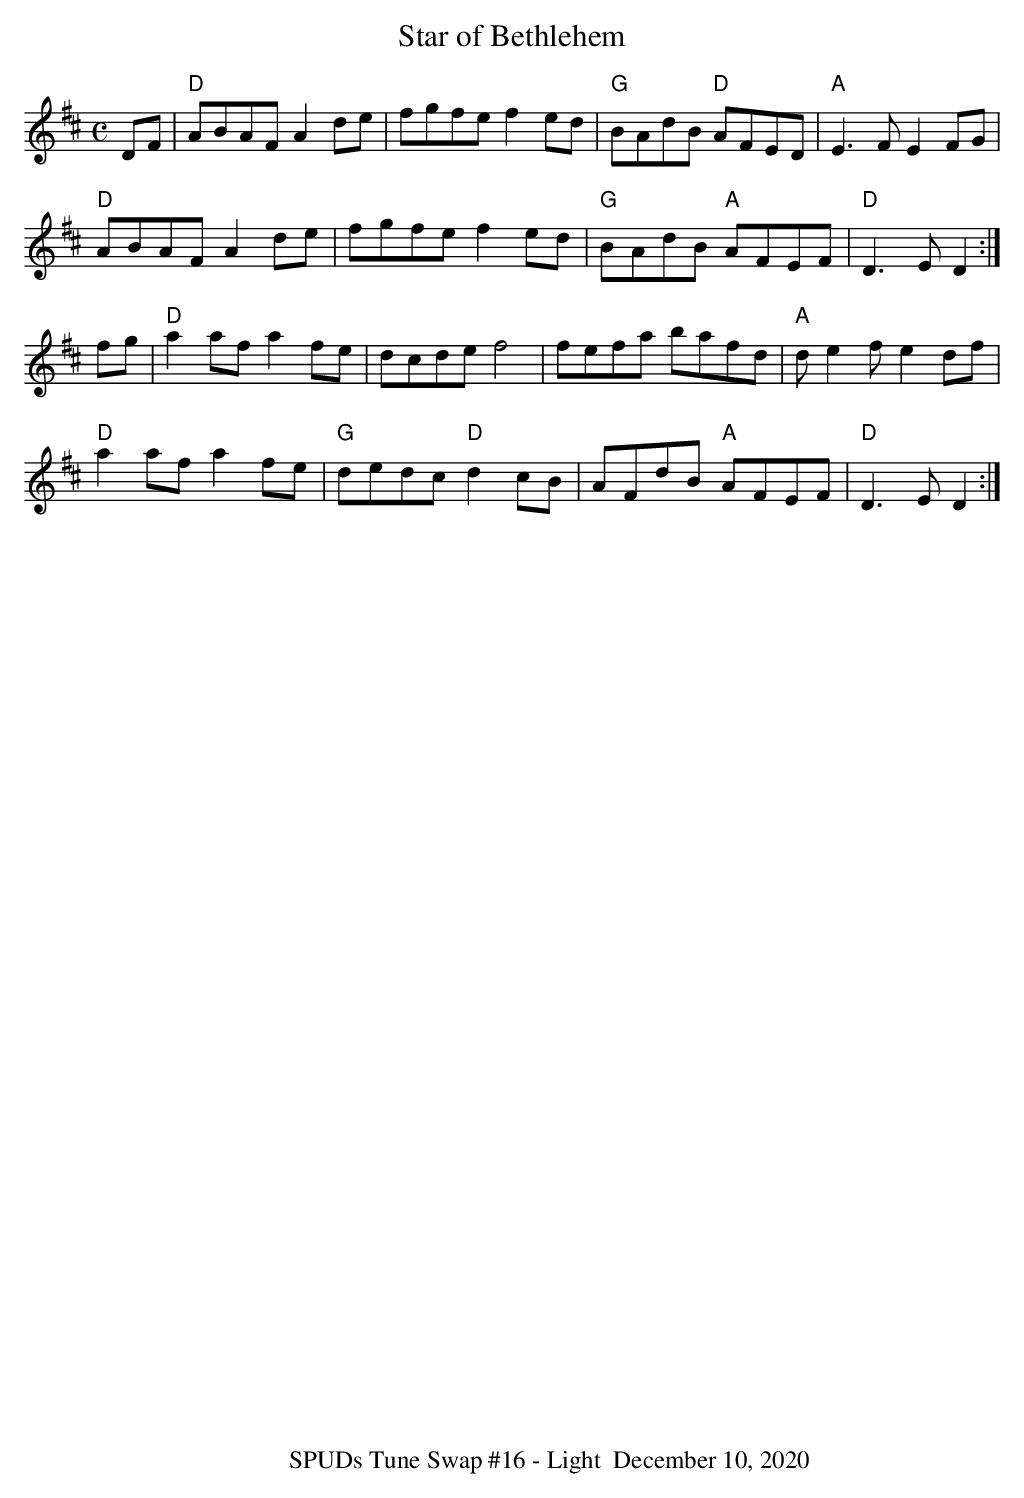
X:1
T:Star of Bethlehem
M:C
L:1/8
K:D
DF|"D"ABAF A2de|fgfef2ed|"G"BAdB "D"AFED|"A"E3FE2FG|
"D"ABAF A2de|fgfef2ed|"G"BAdB "A"AFEF|"D"D3ED2:|
fg|"D"a2afa2fe|dcdef4|fefa bafd|"A"de2fe2df|
"D"a2afa2fe|"G"dedc "D"d2cB|AFdB "A"AFEF|"D"D3ED2:|
